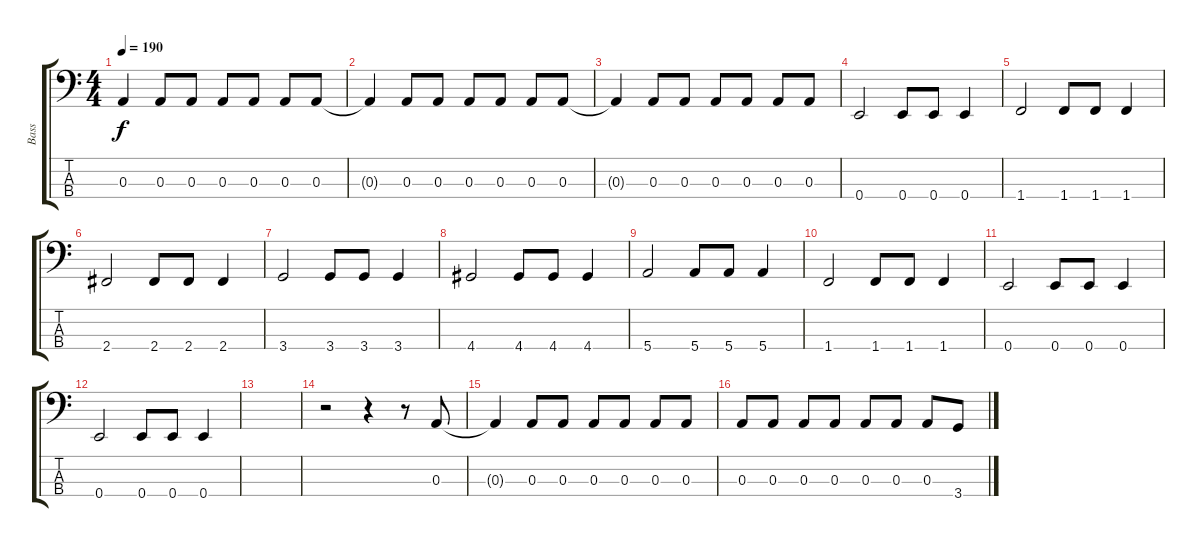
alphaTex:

\track ("Bass" "Bass") {instrument electricbassfinger}
\staff {score tabs}
\tuning (G2 D2 A1 E1) {hide}
\ts (4 4)
\tempo 190
\clef f4
\ks c
0.3{t}.4{dy f} 0.3.8 0.3.8 0.3.8 0.3.8 0.3.8 0.3.8 |
0.3{t}.4 0.3.8 0.3.8 0.3.8 0.3.8 0.3.8 0.3.8 |
0.3{t}.4 0.3.8 0.3.8 0.3.8 0.3.8 0.3.8 0.3.8 |
0.4.2 0.4.8 0.4.8 0.4.4 |
1.4.2 1.4.8 1.4.8 1.4.4 |
2.4.2 2.4.8 2.4.8 2.4.4 |
3.4.2 3.4.8 3.4.8 3.4.4 |
4.4.2 4.4.8 4.4.8 4.4.4 |
5.4.2 5.4.8 5.4.8 5.4.4 |
1.4.2 1.4.8 1.4.8 1.4.4 |
0.4.2 0.4.8 0.4.8 0.4.4 |
0.4.2 0.4.8 0.4.8 0.4.4 |
|
r.2 r.4 r.8 0.3.8 |
0.3{t}.4 0.3.8 0.3.8 0.3.8 0.3.8 0.3.8 0.3.8 |
0.3.8 0.3.8 0.3.8 0.3.8 0.3.8 0.3.8 0.3.8 3.4.8
